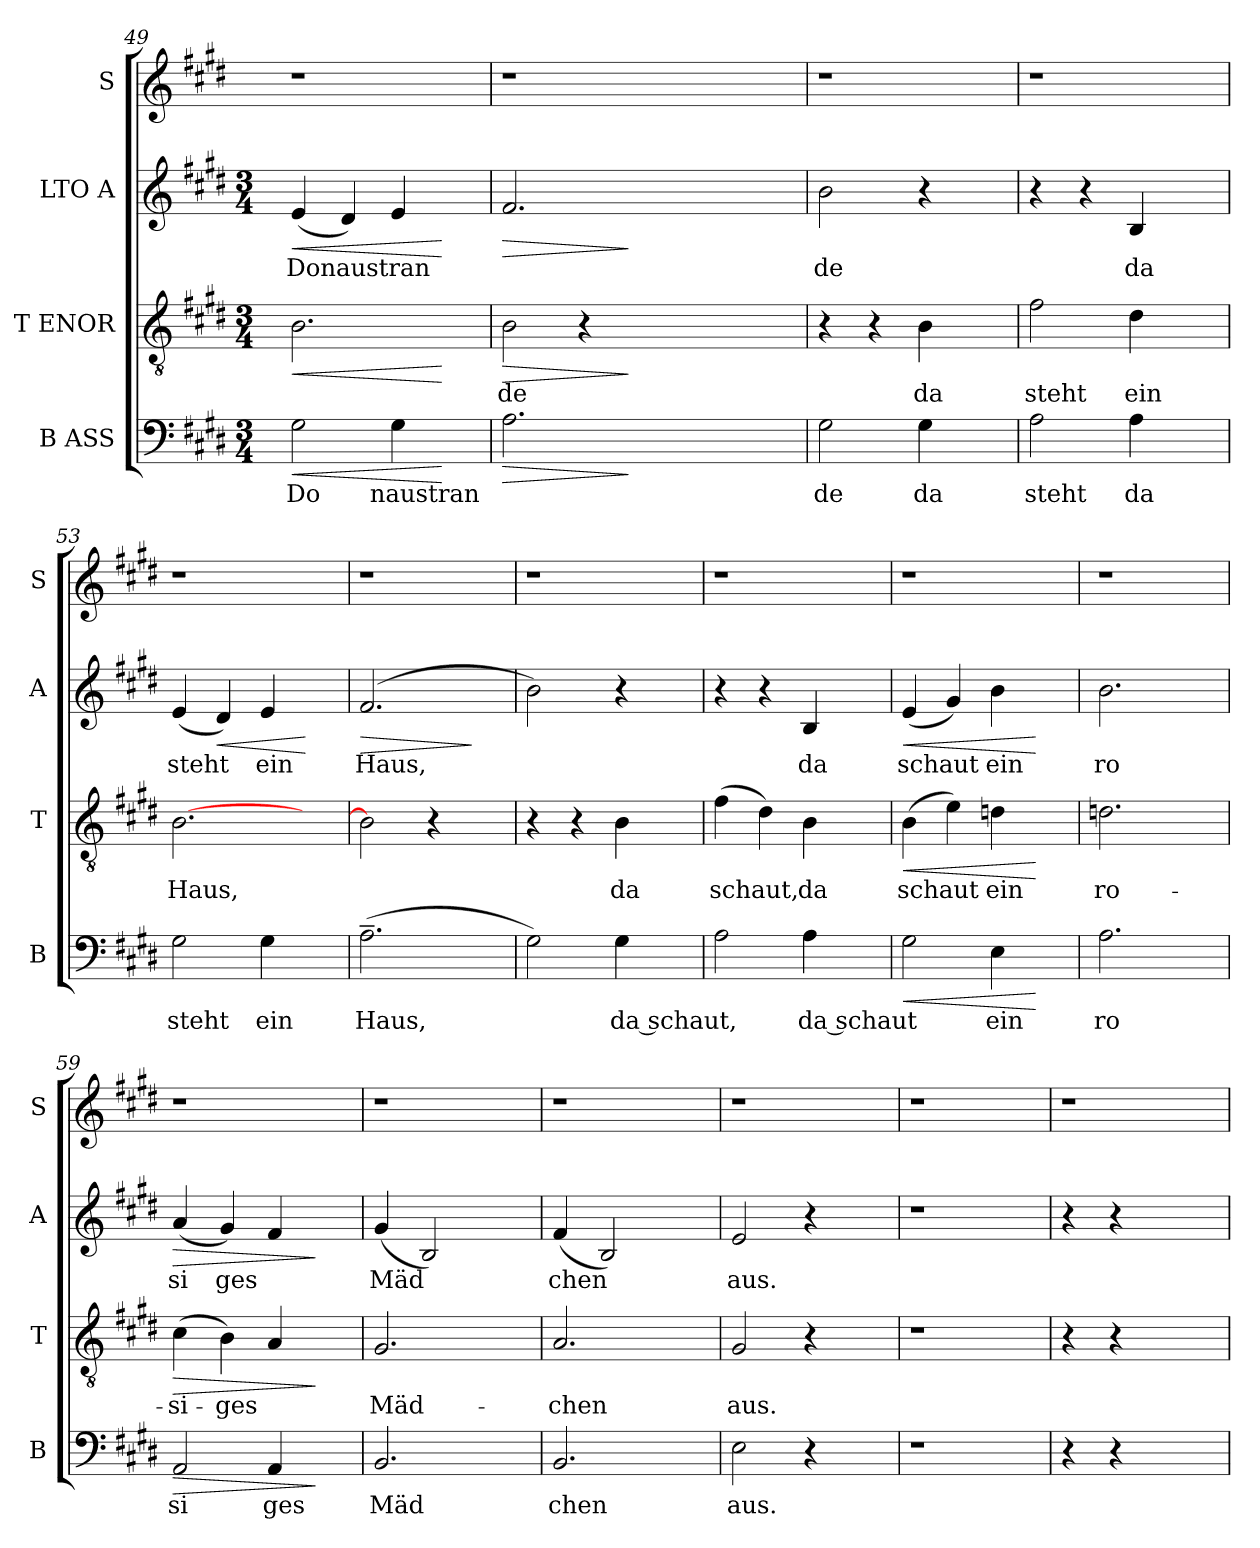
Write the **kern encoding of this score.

**kern	**text	**dynam	**kern	**text	**dynam	**kern	**text	**dynam	**kern
*part4	*part4	*part4	*part3	*part3	*part3	*part2	*part2	*part2	*part1
*staff4	*staff4	*staff4	*staff3	*staff3	*staff3	*staff2	*staff2	*staff2	*staff1
*I"B ASS	*	*	*I"T ENOR	*	*	*I"LTO A	*	*	*I"S
*I'B	*	*	*I'T	*	*	*I'A	*	*	*I'S
*clefF4	*	*	*clefGv2	*	*	*clefG2	*	*	*clefG2
*k[f#c#g#d#]	*	*	*k[f#c#g#d#]	*	*	*k[f#c#g#d#]	*	*	*k[f#c#g#d#]
*E:	*	*	*E:	*	*	*E:	*	*	*E:
*M3/4	*	*	*M3/4	*	*	*M3/4	*	*	*
=49	=49	=49	=49	=49	=49	=49	=49	=49	=49
!	!LO:LY:b	!LO:HP:b	!	!	!LO:HP:b	!	!LO:LY:b	!LO:HP:b	!LO:N:vis=1
2G#\	Do	<	2.B\	.	<	(<4e/	Donaustran	<	1r
.	.	.	.	.	.	4d#/)	.	.	.
!	!LO:LY:b	!	!	!	!	!	!	!	!
4G#\	naustran	.	.	.	.	4e/	.	.	.
4ryy	.	[	4ryy	.	[	4ryy	.	[	.
=50	=50	=50	=50	=50	=50	=50	=50	=50	=50
!	!	!LO:HP:b	!	!LO:LY:b	!LO:HP:b	!	!	!LO:HP:b	!LO:N:vis=1
2.A\	.	>	2B\	de	>	2.f#/	.	>	1r
.	.	.	4r	.	.	.	.	.	.
4ryy	.	]	4ryy	.	]	4ryy	.	]	.
=51	=51	=51	=51	=51	=51	=51	=51	=51	=51
!	!LO:LY:b	!	!	!	!	!	!LO:LY:b	!	!LO:N:vis=1
2G#\	de	.	4r	.	.	2b\	de	.	1r
.	.	.	4r	.	.	.	.	.	.
!	!LO:LY:b	!	!	!LO:LY:b	!	!	!	!	!
4G#\	da	.	4B\	da	.	4r	.	.	.
4ryy	.	.	4ryy	.	.	4ryy	.	.	.
=52	=52	=52	=52	=52	=52	=52	=52	=52	=52
!	!LO:LY:b	!	!	!LO:LY:b	!	!	!	!	!LO:N:vis=1
2A\	steht	.	2f#\	steht	.	4r	.	.	1r
.	.	.	.	.	.	4r	.	.	.
!	!LO:LY:b	!	!	!LO:LY:b	!	!	!LO:LY:b	!	!
4A\	da	.	4d#\	ein	.	4B/	da	.	.
4ryy	.	.	4ryy	.	.	4ryy	.	.	.
=53	=53	=53	=53	=53	=53	=53	=53	=53	=53
!	!LO:LY:b	!	!	!LO:LY:b	!	!	!LO:LY:b	!	!LO:N:vis=1
2G#\	steht	.	[<2.B\	Haus,	.	(<4e/	steht	.	1r
!	!	!	!	!	!	!	!	!LO:HP:b	!
.	.	.	.	.	.	4d#/)	.	<	.
!	!LO:LY:b	!	!	!	!	!	!LO:LY:b	!	!
4G#\	ein	.	.	.	.	4e/	ein	.	.
4ryy	.	.	4ryy	.	.	4ryy	.	[	.
!!LO:LB:g=z
=54	=54	=54	=54	=54	=54	=54	=54	=54	=54
!	!LO:LY:b	!	!	!	!	!	!LO:LY:b	!LO:HP:b	!
(>2.A~>\	Haus,	.	2B\]	.	.	(2.f#/	Haus,	>	1r
.	.	.	4r	.	.	.	.	.	.
4ryy	.	.	4ryy	.	.	4ryy	.	]	.
=55	=55	=55	=55	=55	=55	=55	=55	=55	=55
2G#\)	.	.	4r	.	.	2b\)	.	.	1r
.	.	.	4r	.	.	.	.	.	.
!	!LO:LY:b	!	!	!LO:LY:b	!	!	!	!	!
4G#\	da schaut,	.	4B\	da	.	4r	.	.	.
4ryy	.	.	4ryy	.	.	4ryy	.	.	.
=56	=56	=56	=56	=56	=56	=56	=56	=56	=56
!	!	!	!	!LO:LY:b	!	!	!	!	!
2A\	.	.	(>4f#\	schaut,	.	4r	.	.	1r
.	.	.	4d#\)	.	.	4r	.	.	.
!	!LO:LY:b	!	!	!LO:LY:b	!	!	!LO:LY:b	!	!
4A\	da schaut	.	4B\	da	.	4B/	da	.	.
4ryy	.	.	4ryy	.	.	4ryy	.	.	.
=57	=57	=57	=57	=57	=57	=57	=57	=57	=57
!	!	!LO:HP:b	!	!LO:LY:b	!LO:HP:b	!	!LO:LY:b	!LO:HP:b	!
2G#\	.	<	(>4B\	schaut	<	(<4e/	schaut	<	1r
.	.	.	4e\)	.	.	4g#/)	.	.	.
!	!LO:LY:b	!	!	!LO:LY:b	!	!	!LO:LY:b	!	!
4E\	ein	.	4dn\	ein	.	4b\	ein	.	.
4ryy	.	[	4ryy	.	[	4ryy	.	[	.
=58	=58	=58	=58	=58	=58	=58	=58	=58	=58
!	!LO:LY:b	!	!	!LO:LY:b	!	!	!LO:LY:b	!	!
2.A\	ro	.	2.dn\	ro-	.	2.b\	ro	.	1r
4ryy	.	.	4ryy	.	.	4ryy	.	.	.
=59	=59	=59	=59	=59	=59	=59	=59	=59	=59
!	!LO:LY:b	!LO:HP:b	!	!LO:LY:b	!LO:HP:b	!	!LO:LY:b	!LO:HP:b	!
2AA/	si	>	(>4c#\	-si-	>	(<4a/	si	>	1r
!	!	!	!	!LO:LY:b	!	!	!LO:LY:b	!	!
.	.	.	4B\)	-ges	.	4g#/)	ges	.	.
!	!LO:LY:b	!	!	!	!	!	!	!	!
4AA/	ges	.	4A/	.	.	4f#/	.	.	.
4ryy	.	]	4ryy	.	]	4ryy	.	]	.
=60	=60	=60	=60	=60	=60	=60	=60	=60	=60
!	!LO:LY:b	!	!	!LO:LY:b	!	!	!LO:LY:b	!	!
2.BB/	Mäd	.	2.G#/	Mäd-	.	(<4g#/	Mäd	.	1r
.	.	.	.	.	.	2B/)	.	.	.
4ryy	.	.	4ryy	.	.	4ryy	.	.	.
=61	=61	=61	=61	=61	=61	=61	=61	=61	=61
!	!LO:LY:b	!	!	!LO:LY:b	!	!	!LO:LY:b	!	!
2.BB/	chen	.	2.A/	-chen	.	(<4f#/	chen	.	1r
.	.	.	.	.	.	2B/)	.	.	.
4ryy	.	.	4ryy	.	.	4ryy	.	.	.
=62	=62	=62	=62	=62	=62	=62	=62	=62	=62
!	!LO:LY:b	!	!	!LO:LY:b	!	!	!LO:LY:b	!	!
2E\	aus.	.	2G#/	aus.	.	2e/	aus.	.	1r
4r	.	.	4r	.	.	4r	.	.	.
4ryy	.	.	4ryy	.	.	4ryy	.	.	.
=63	=63	=63	=63	=63	=63	=63	=63	=63	=63
!LO:N:vis=1	!	!	!LO:N:vis=1	!	!	!LO:N:vis=1	!	!	!
2.r	.	.	2.r	.	.	2.r	.	.	1r
4ryy	.	.	4ryy	.	.	4ryy	.	.	.
=64	=64	=64	=64	=64	=64	=64	=64	=64	=64
4r	.	.	4r	.	.	4r	.	.	1r
4r	.	.	4r	.	.	4r	.	.	.
2ryy	.	.	2ryy	.	.	2ryy	.	.	.
=	=	=	=	=	=	=	=	=	=
*-	*-	*-	*-	*-	*-	*-	*-	*-	*-
